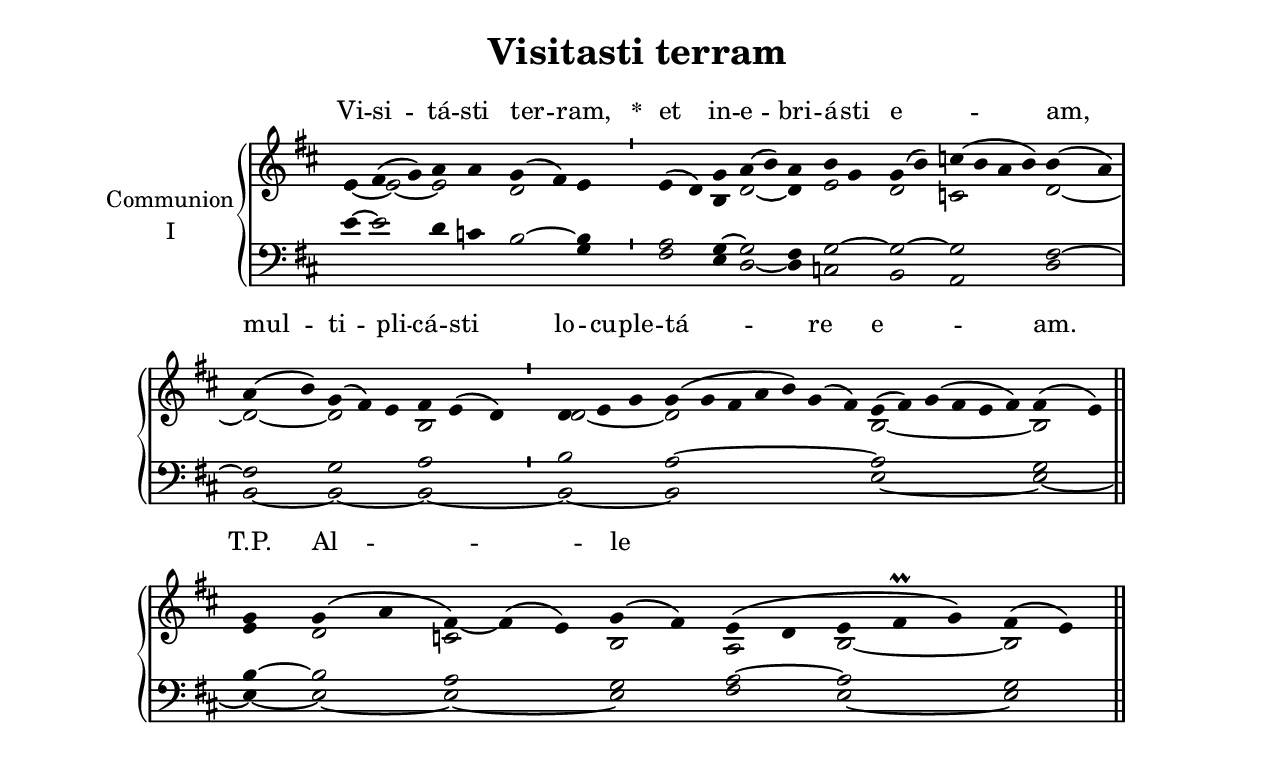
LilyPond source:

\version "2.18"
\include "gregorian.ly"
\include "noh2.ily"


%Page reference: page iii.88
%(volume.page)

global = {
 \key e \dorian
 \cadenzaOn 
}

\header {
  title = \markup \center-column {"Visitasti terram" \vspace #1 }
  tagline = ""
  composer = ""
}

\paper {
 #(include-special-characters)
  oddHeaderMarkup = \markup \fill-line {
    \line {}
    \center-column {
      \on-the-fly #first-page     " "
      \on-the-fly #not-first-page "Visitasti terram"
    }
    \line { \on-the-fly #print-page-number-check-first \fromproperty #'page:page-number-string }
  }
  evenHeaderMarkup = \markup \fill-line {
    \line { \on-the-fly #print-page-number-check-first \fromproperty #'page:page-number-string }
    \center-column { "Visitasti terram" }
    \line {}
  }
}

chantText = \lyricmode {
Vi -- si -- tá -- sti ter -- ram, 
\set stanza = " * " et in -- e -- bri -- á -- sti e -- _ am, 
mul -- ti -- pli -- cá -- sti lo -- cu -- ple -- tá -- re e -- _ am. T.P. 
Al -- le -- _ _ lú -- ia. }

chantMusic = {
\tieDown   e'4 fis'4 ( g'4) a'4 a'4 g'4 ( fis'4) e'4 \divisioMinima
 e'4 ( d'4) g'4 a'4 ( b'4) a'4 b'4 g'4  g'4 ( b'4) c''4 ( b'4 a'4 b'4) b'4 ( a'4) \divisioMaxima
 a'4 ( b'4) g'4 ( fis'4) e'4 fis'4 e'4 ( d'4) \divisioMinima
 d'4 e'4 g'4 g'4 ( g'4 fis'4 a'4 b'4) g'4 ( fis'4) e'4 ( fis'4) g'4 ( fis'4 e'4 fis'4) fis'4 ( e'4) \finalis
 g'4 g'4 ( a'4 fis'4) ~ fis'4 ( e'4) g'4 ( fis'4) e'4 ( d'4 e'4 fis'\prall g'4) fis'4 ( e'4) \finalis

}

altoMusic = {
e'4 ~ e'2 ~ e'2 d'2 e'4 \divisioMinima
r2 b4 d'2 ~ d'4 e'2 d'2 c'2*4/2 d'2 ~ \divisioMaxima
d'2 ~ d'2*3/2 b2*3/2 \divisioMinima
d'2*3/2 ~ d'2*7/2 b2*6/2 ~ b2 \finalis
e'4 d'2 c'2*3/2 b2 a2 b2*3/2 ~ b2 \finalis
}

tenorMusic = {
e'4 ~ e'2 d'4 c'4 b2 ~ b4 \divisioMinima
a2 g4 ~ g2 fis4 g2 ~ g2 ~ g2*4/2 fis2 ~ \divisioMaxima
fis2 g2*3/2 a2*3/2 \divisioMinima
b2*3/2 a2*7/2 ~ a2*6/2 g2 \finalis
b4 ~ b2 a2*3/2 g2 a2 ~ a2*3/2 g2 \finalis
}

bassMusic = {
r2*7/2 g4 \divisioMinima
fis2 e4 d2 ~ d4 c2 b,2 a,2*4/2 d2 \divisioMaxima
b,2 ~ b,2*3/2 ~ b,2*3/2 ~ \divisioMinima
b,2*3/2 ~ b,2*7/2 e2*6/2 ~ e2 ~ \finalis
e4 ~ e2 ~ e2*3/2 ~ e2 fis2 e2*3/2 ~ e2 \finalis
}

voiceLines = {
\voiceLineStyle


}

\score{
  <<
    \new GrandStaff <<
      \set GrandStaff.autoBeaming = ##f
      \set GrandStaff.instrumentName = \markup \center-column {
        "Communion"
        "I"
      }
      \new Staff = up <<
        \new Voice = "chant" {
          \voiceOne \global \chantMusic
        }
        \new Voice {
          \voiceTwo \global \altoMusic
        }
      >>

      \new Staff = down <<
        \clef bass
        \new Voice {
          \voiceOne \global \tenorMusic
        }
        \new Voice {
          \voiceTwo \global \bassMusic
        }
	\new Voice {
        \voiceThree \global \voiceLines
        }
      >>
    >>
    \new Lyrics \lyricsto chant {
      \chantText
    }
  >>
  \layout{
  }
  \midi{
    \tempo 4 = 125
  }
}
